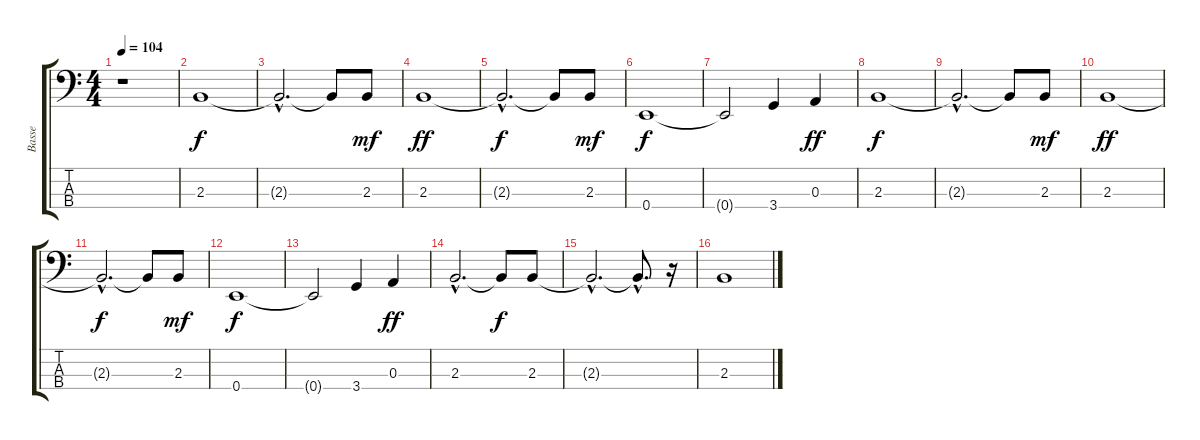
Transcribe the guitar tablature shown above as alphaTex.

\track ("Basse" "Basse") {instrument electricbassfinger}
\staff {score tabs}
\tuning (G2 D2 A1 E1) {hide}
\ts (4 4)
\tempo 104
\clef f4
\ks c
r.1{dy f instrument electricbassfinger} |
2.3.1 |
2.3{hac t}.2{d} 2.3{t}.8 2.3.8{dy mf} |
2.3.1{dy ff} |
2.3{hac t}.2{d dy f} 2.3{t}.8 2.3.8{dy mf} |
0.4.1{dy f} |
0.4{t}.2 3.4.4 0.3.4{dy ff} |
2.3.1{dy f} |
2.3{hac t}.2{d} 2.3{t}.8 2.3.8{dy mf} |
2.3.1{dy ff} |
2.3{hac t}.2{d dy f} 2.3{t}.8 2.3.8{dy mf} |
0.4.1{dy f} |
0.4{t}.2 3.4.4 0.3.4{dy ff} |
2.3{hac}.2{d} 2.3{t}.8{dy f} 2.3.8 |
2.3{hac t}.2{d} 2.3{hac t}.8{d} r.16 |
2.3.1
